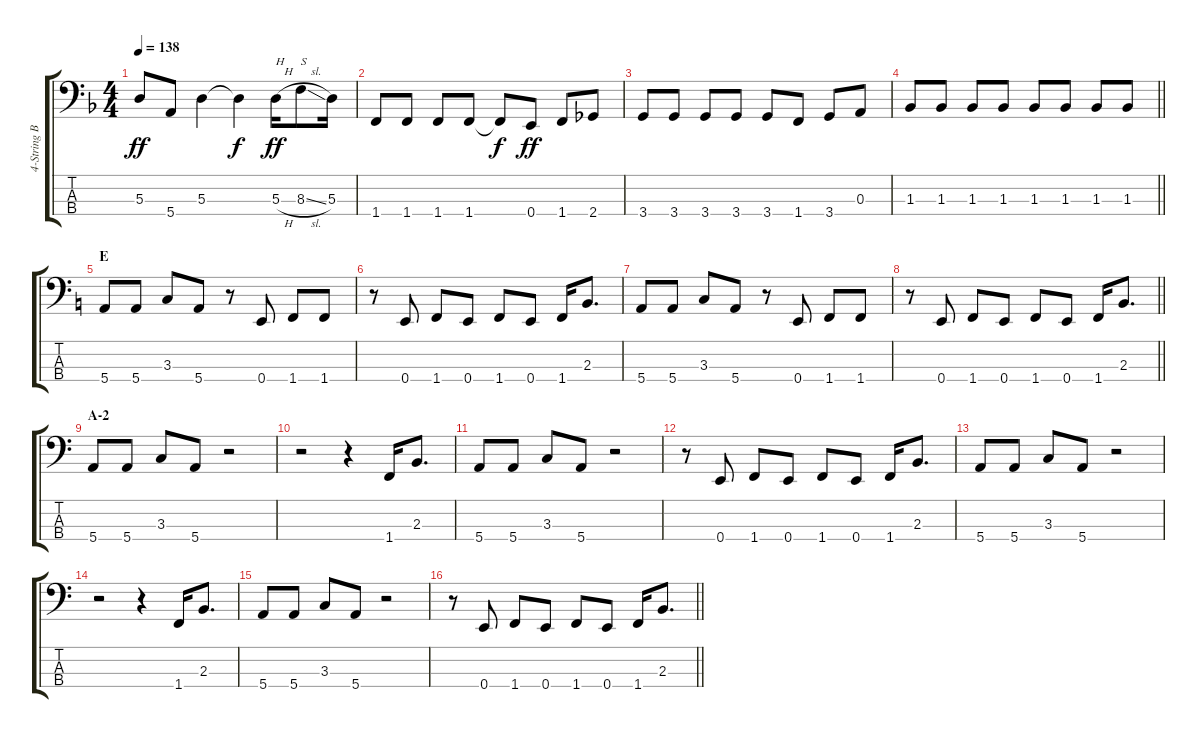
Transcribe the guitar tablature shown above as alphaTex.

\track ("4-String Bass" "4-String B") {mute instrument electricbasspick}
\staff {score tabs}
\tuning (G2 D2 A1 E1) {hide}
\ts (4 4)
\tempo 138
\clef f4
\ks f
5.3.8{dy ff} 5.4.8 5.3.4 5.3{t}.4{dy f} 5.3{h}.16{txt "H" dy ff} 8.3{sl}.8{txt "S"} 5.3.16 |
1.4.8 1.4.8 1.4.8 1.4.8 1.4{t}.8{dy f} 0.4.8{dy ff} 1.4.8 2.4.8 |
3.4.8 3.4.8 3.4.8 3.4.8 3.4.8 1.4.8 3.4.8 0.3.8 |
\barLineRight lightlight
1.3.8 1.3.8 1.3.8 1.3.8 1.3.8 1.3.8 1.3.8 1.3.8 |
\section ("" "E")
\ks c
5.4.8 5.4.8 3.3.8 5.4.8 r.8 0.4.8 1.4.8 1.4.8 |
r.8 0.4.8 1.4.8 0.4.8 1.4.8 0.4.8 1.4.16 2.3.8{d} |
5.4.8 5.4.8 3.3.8 5.4.8 r.8 0.4.8 1.4.8 1.4.8 |
\barLineRight lightlight
r.8 0.4.8 1.4.8 0.4.8 1.4.8 0.4.8 1.4.16 2.3.8{d} |
\section ("" "A-2")
5.4.8 5.4.8 3.3.8 5.4.8 r.2 |
r.2 r.4 1.4.16 2.3.8{d} |
5.4.8 5.4.8 3.3.8 5.4.8 r.2 |
r.8 0.4.8 1.4.8 0.4.8 1.4.8 0.4.8 1.4.16 2.3.8{d} |
5.4.8 5.4.8 3.3.8 5.4.8 r.2 |
r.2 r.4 1.4.16 2.3.8{d} |
5.4.8 5.4.8 3.3.8 5.4.8 r.2 |
\barLineRight lightlight
r.8 0.4.8 1.4.8 0.4.8 1.4.8 0.4.8 1.4.16 2.3.8{d}
